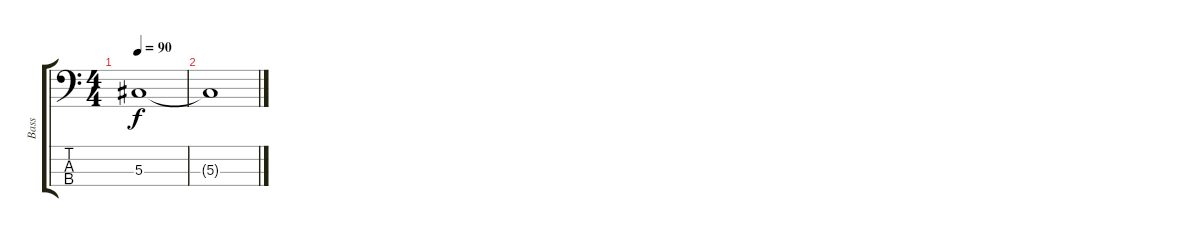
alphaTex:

\track ("Bass" "Bass") {instrument fretlessbass}
\staff {score tabs}
\tuning (Gb2 Db2 Ab1 Eb1) {hide}
\ts (4 4)
\tempo 90
\clef f4
\ks c
5.3{t}.1{dy f} |
5.3{t}.1
